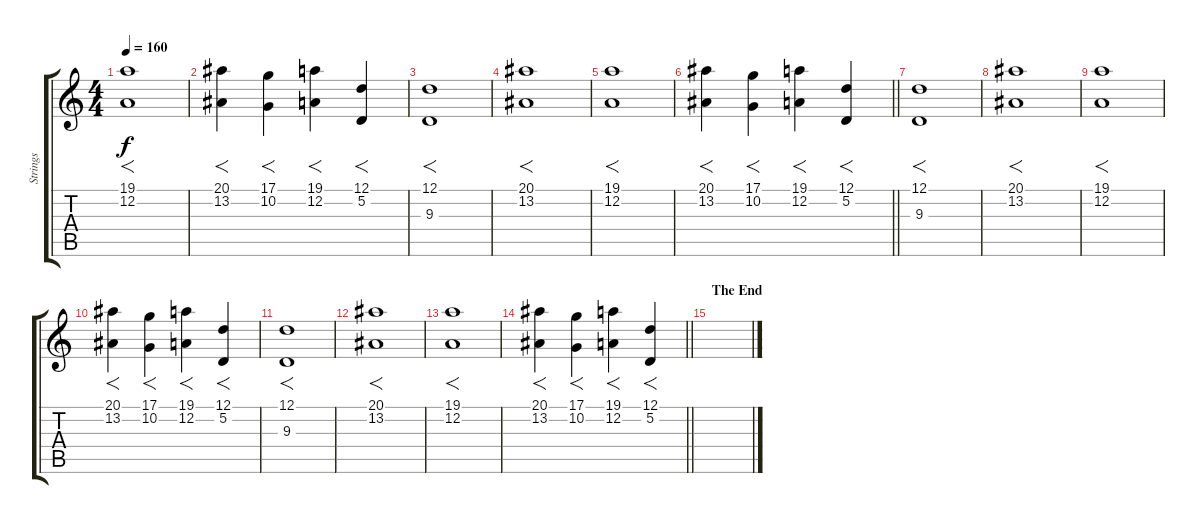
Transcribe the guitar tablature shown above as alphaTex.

\track ("Strings " "Strings ") {instrument stringensemble1}
\staff {score tabs}
\tuning (D4 A3 F3 C3 G2 D2) {hide}
\ts (4 4)
\tempo 160
\clef g2
\ks c
(19.1 12.2).1{f dy f} |
(20.1 13.2).4{f} (17.1 10.2).4{f} (19.1 12.2).4{f} (12.1 5.2).4{f} |
(12.1 9.3).1{f} |
(20.1 13.2).1{f} |
(19.1 12.2).1{f} |
\barLineRight lightlight
(20.1 13.2).4{f} (17.1 10.2).4{f} (19.1 12.2).4{f} (12.1 5.2).4{f} |
(12.1 9.3).1{f} |
(20.1 13.2).1{f} |
(19.1 12.2).1{f} |
(20.1 13.2).4{f} (17.1 10.2).4{f} (19.1 12.2).4{f} (12.1 5.2).4{f} |
(12.1 9.3).1{f} |
(20.1 13.2).1{f} |
(19.1 12.2).1{f} |
\barLineRight lightlight
(20.1 13.2).4{f} (17.1 10.2).4{f} (19.1 12.2).4{f} (12.1 5.2).4{f} |
\section ("" "The End")
